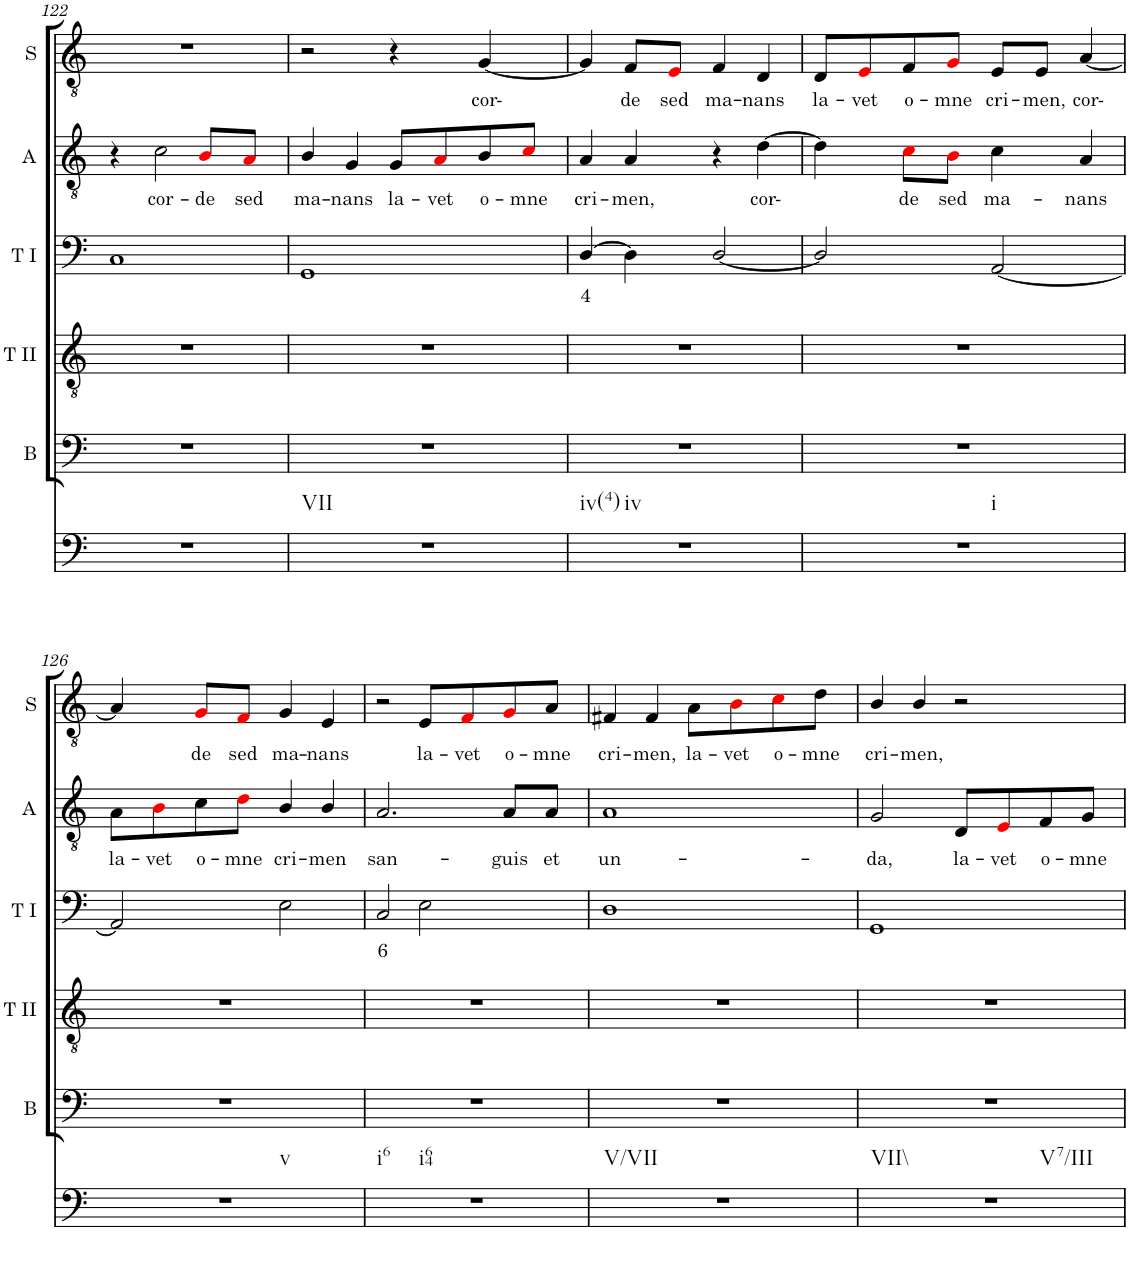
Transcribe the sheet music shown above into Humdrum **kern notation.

**kern	**kern	**kern	**kern	**text	**kern	**text	**kern	**text
*part6	*part5	*part4	*part3	*part3	*part2	*part2	*part1	*part1
*staff6	*staff5	*staff4	*staff3	*staff3	*staff2	*staff2	*staff1	*staff1
*I"Continuo	*I"Bass	*I"Tenor II	*I"Tenor I	*	*I"Alto	*	*I"Soprano	*
*	*I'B	*I'T II	*I'T I	*	*I'A	*	*I'S	*
!!LO:PB:g=z
*clefG2	*clefG2	*clefG2	*clefG2	*	*clefF4	*	*clefF4	*
*k[]	*k[]	*k[]	*k[]	*	*k[]	*	*k[]	*
*M2/2	*M2/2	*M2/2	*M2/2	*	*M2/2	*	*M2/2	*
*met(c|)	*met(c|)	*met(c|)	*met(c|)	*	*met(c|)	*	*met(c|)	*
=122	=122	=122	=122	=122	=122	=122	=122	=122
1r	1r	1r	1C	.	4r	.	1r	.
!	!	!	!	!	!	!LO:LY:b	!	!
.	.	.	.	.	2c\	cor-	.	.
!	!	!	!	!	!	!LO:LY:b	!	!
.	.	.	.	.	8Bi/L	de	.	.
!	!	!	!	!	!	!LO:LY:b	!	!
.	.	.	.	.	8Ai/J	sed	.	.
=123	=123	=123	=123	=123	=123	=123	=123	=123
!LO:TX:b:t=VII	!	!	!	!	!	!	!	!
!	!	!	!	!	!	!LO:LY:b	!	!
1r	1r	1r	1GG	.	4B/	ma-	2r	.
!	!	!	!	!	!	!LO:LY:b	!	!
.	.	.	.	.	4G/	nans	.	.
!	!	!	!	!	!	!LO:LY:b	!	!
.	.	.	.	.	8G/L	la-	4r	.
!	!	!	!	!	!	!LO:LY:b	!	!
.	.	.	.	.	8Ai/	vet	.	.
!	!	!	!	!	!	!LO:LY:b	!	!LO:LY:b
.	.	.	.	.	8B/	o-	[4G/	cor-
!	!	!	!	!	!	!LO:LY:b	!	!
.	.	.	.	.	8ci/J	mne	.	.
=124	=124	=124	=124	=124	=124	=124	=124	=124
!LO:TX:b:t=iv(4)	!	!	!	!	!	!	!	!
!LO:TX:b:t=iv	!	!	!	!	!	!	!	!
!	!	!	!	!LO:LY:b	!	!LO:LY:b	!	!
1r	1r	1r	[4D/	4	4A/	cri-	4G/]	.
!	!	!	!	!	!	!LO:LY:b	!	!LO:LY:b
.	.	.	4D\]	.	4A/	men,	8F/L	de
!	!	!	!	!	!	!	!	!LO:LY:b
.	.	.	.	.	.	.	8Ei/J	sed
!	!	!	!	!	!	!	!	!LO:LY:b
.	.	.	[2D/	.	4r	.	4F/	ma-
!	!	!	!	!	!	!LO:LY:b	!	!LO:LY:b
.	.	.	.	.	[4d\	cor-	4D/	nans
=125	=125	=125	=125	=125	=125	=125	=125	=125
!LO:TX:b:t=i	!	!	!	!	!	!	!	!
!	!	!	!	!	!	!	!	!LO:LY:b
1r	1r	1r	2D/]	.	4d\]	.	8D/L	la-
!	!	!	!	!	!	!	!	!LO:LY:b
.	.	.	.	.	.	.	8Ei/	vet
!	!	!	!	!	!	!LO:LY:b	!	!LO:LY:b
.	.	.	.	.	8ci\L	de	8F/	o-
!	!	!	!	!	!	!LO:LY:b	!	!LO:LY:b
.	.	.	.	.	8Bi\J	sed	8Gi/J	mne
!	!	!	!	!	!	!LO:LY:b	!	!LO:LY:b
.	.	.	[2AA/	.	4c\	ma-	8E/L	cri-
!	!	!	!	!	!	!	!	!LO:LY:b
.	.	.	.	.	.	.	8E/J	men,
!	!	!	!	!	!	!LO:LY:b	!	!LO:LY:b
.	.	.	.	.	4A/	nans	[4A/	cor-
!!LO:LB:g=z
=126	=126	=126	=126	=126	=126	=126	=126	=126
!LO:TX:b:t=v	!	!	!	!	!	!	!	!
!	!	!	!	!	!	!LO:LY:b	!	!
1r	1r	1r	2AA/]	.	8A\L	la-	4A/]	.
!	!	!	!	!	!	!LO:LY:b	!	!
.	.	.	.	.	8Bi\	vet	.	.
!	!	!	!	!	!	!LO:LY:b	!	!LO:LY:b
.	.	.	.	.	8c\	o-	8Gi/L	de
!	!	!	!	!	!	!LO:LY:b	!	!LO:LY:b
.	.	.	.	.	8di\J	mne	8Fi/J	sed
!	!	!	!	!	!	!LO:LY:b	!	!LO:LY:b
.	.	.	2E\	.	4B/	cri-	4G/	ma-
!	!	!	!	!	!	!LO:LY:b	!	!LO:LY:b
.	.	.	.	.	4B/	men	4E/	nans
=127	=127	=127	=127	=127	=127	=127	=127	=127
!LO:TX:b:t=i6	!	!	!	!	!	!	!	!
!LO:TX:b:t=i64	!	!	!	!	!	!	!	!
!	!	!	!	!LO:LY:b	!	!LO:LY:b	!	!
1r	1r	1r	2C/	6	2.A/	san-	2r	.
!	!	!	!	!	!	!	!	!LO:LY:b
.	.	.	2E\	.	.	.	8E/L	la-
!	!	!	!	!	!	!	!	!LO:LY:b
.	.	.	.	.	.	.	8Fi/	vet
!	!	!	!	!	!	!LO:LY:b	!	!LO:LY:b
.	.	.	.	.	8A/L	guis	8Gi/	o-
!	!	!	!	!	!	!LO:LY:b	!	!LO:LY:b
.	.	.	.	.	8A/J	et	8A/J	mne
=128	=128	=128	=128	=128	=128	=128	=128	=128
!LO:TX:b:t=V/VII	!	!	!	!	!	!	!	!
!	!	!	!	!	!	!LO:LY:b	!	!LO:LY:b
1r	1r	1r	1D	.	1A	un-	4F#X/	cri-
!	!	!	!	!	!	!	!	!LO:LY:b
.	.	.	.	.	.	.	4F#/	men,
!	!	!	!	!	!	!	!	!LO:LY:b
.	.	.	.	.	.	.	8A\L	la-
!	!	!	!	!	!	!	!	!LO:LY:b
.	.	.	.	.	.	.	8Bi\	vet
!	!	!	!	!	!	!	!	!LO:LY:b
.	.	.	.	.	.	.	8ci\	o-
!	!	!	!	!	!	!	!	!LO:LY:b
.	.	.	.	.	.	.	8d\J	mne
=129	=129	=129	=129	=129	=129	=129	=129	=129
!LO:TX:b:t=VII\\	!	!	!	!	!	!	!	!
!LO:TX:b:t=V7/III	!	!	!	!	!	!	!	!
!	!	!	!	!	!	!LO:LY:b	!	!LO:LY:b
1r	1r	1r	1GG	.	2G/	da,	4B/	cri-
!	!	!	!	!	!	!	!	!LO:LY:b
.	.	.	.	.	.	.	4B/	men,
!	!	!	!	!	!	!LO:LY:b	!	!
.	.	.	.	.	8D/L	la-	2r	.
!	!	!	!	!	!	!LO:LY:b	!	!
.	.	.	.	.	8Ei/	vet	.	.
!	!	!	!	!	!	!LO:LY:b	!	!
.	.	.	.	.	8F/	o-	.	.
!	!	!	!	!	!	!LO:LY:b	!	!
.	.	.	.	.	8G/J	mne	.	.
=	=	=	=	=	=	=	=	=
*-	*-	*-	*-	*-	*-	*-	*-	*-
